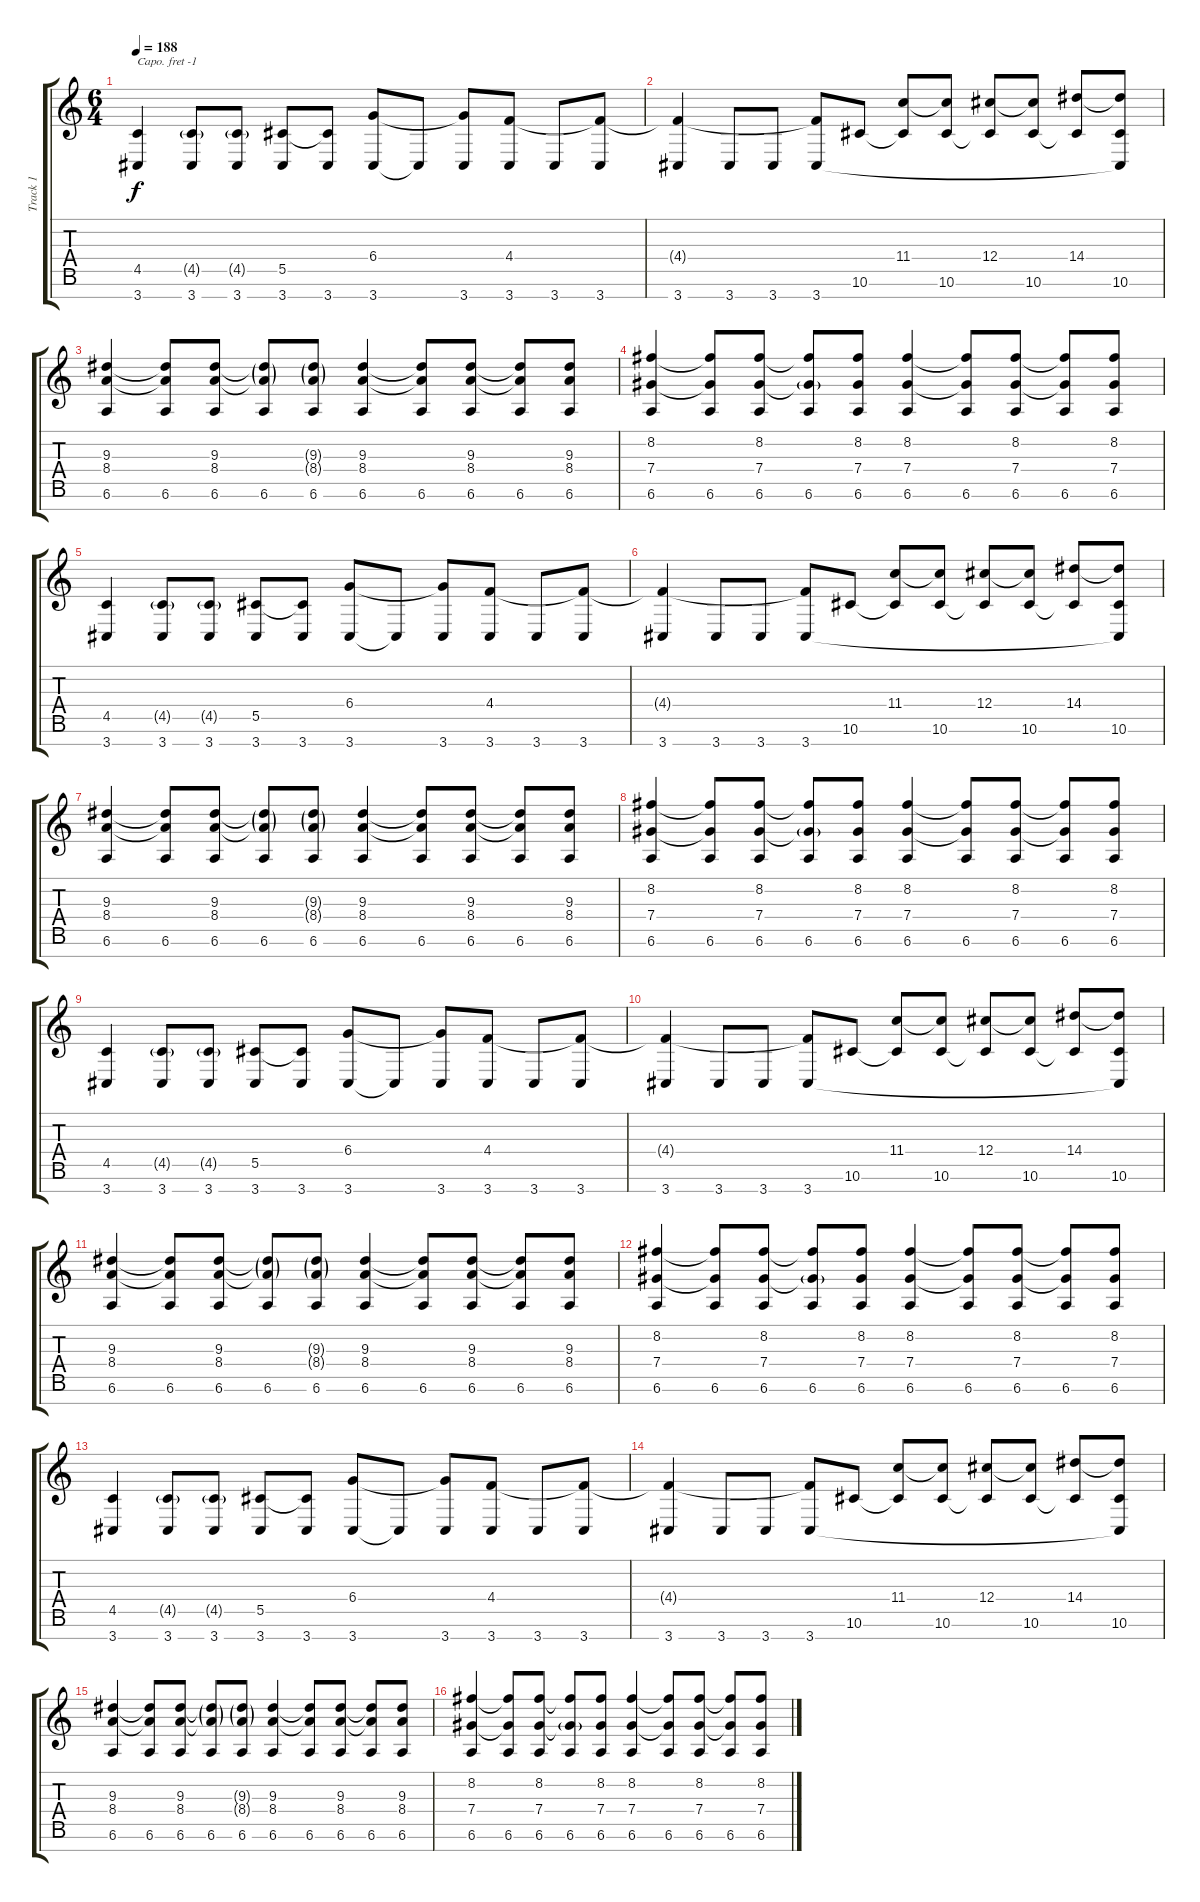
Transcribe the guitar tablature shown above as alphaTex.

\track ("Track 1" "Track 1") {instrument distortionguitar}
\staff {score tabs}
\capo -1
\tuning (E4 B3 G3 D3 A2 E2 B1) {hide}
\ts (6 4)
\tempo 188
\clef g2
\ks c
(4.5 3.7).4{dy f} (4.5{g} 3.7).8 (4.5{g} 3.7).8 (5.5 3.7).8 (5.5{t} 3.7).8 (6.4 3.7).8 3.7{t}.8 (6.4{t} 3.7).8 (4.4 3.7).8 3.7.8 (4.4{t} 3.7).8 |
(4.4{t} 3.7).4 3.7.8 3.7.8 (4.4{t} 3.7).8 10.6.8 (11.4 10.6{t}).8 (11.4{t} 10.6).8 (12.4 10.6{t}).8 (12.4{t} 10.6).8 (14.4 10.6{t}).8 (14.4{t} 10.6 3.7{t}).8 |
(9.3 8.4 6.6).4 (9.3{t} 8.4{t} 6.6).8 (9.3 8.4 6.6).8 (9.3{g t} 8.4{g t} 6.6).8 (9.3{g} 8.4{g} 6.6).8 (9.3 8.4 6.6).4 (9.3{t} 8.4{t} 6.6).8 (9.3 8.4 6.6).8 (9.3{t} 8.4{t} 6.6).8 (9.3 8.4 6.6).8 |
(8.2 7.4 6.6).4 (8.2{t} 7.4{t} 6.6).8 (8.2 7.4 6.6).8 (8.2{t} 7.4{g t} 6.6).8 (8.2 7.4 6.6).8 (8.2 7.4 6.6).4 (8.2{t} 7.4{t} 6.6).8 (8.2 7.4 6.6).8 (8.2{t} 7.4{t} 6.6).8 (8.2 7.4 6.6).8 |
(4.5 3.7).4 (4.5{g} 3.7).8 (4.5{g} 3.7).8 (5.5 3.7).8 (5.5{t} 3.7).8 (6.4 3.7).8 3.7{t}.8 (6.4{t} 3.7).8 (4.4 3.7).8 3.7.8 (4.4{t} 3.7).8 |
(4.4{t} 3.7).4 3.7.8 3.7.8 (4.4{t} 3.7).8 10.6.8 (11.4 10.6{t}).8 (11.4{t} 10.6).8 (12.4 10.6{t}).8 (12.4{t} 10.6).8 (14.4 10.6{t}).8 (14.4{t} 10.6 3.7{t}).8 |
(9.3 8.4 6.6).4 (9.3{t} 8.4{t} 6.6).8 (9.3 8.4 6.6).8 (9.3{g t} 8.4{g t} 6.6).8 (9.3{g} 8.4{g} 6.6).8 (9.3 8.4 6.6).4 (9.3{t} 8.4{t} 6.6).8 (9.3 8.4 6.6).8 (9.3{t} 8.4{t} 6.6).8 (9.3 8.4 6.6).8 |
(8.2 7.4 6.6).4 (8.2{t} 7.4{t} 6.6).8 (8.2 7.4 6.6).8 (8.2{t} 7.4{g t} 6.6).8 (8.2 7.4 6.6).8 (8.2 7.4 6.6).4 (8.2{t} 7.4{t} 6.6).8 (8.2 7.4 6.6).8 (8.2{t} 7.4{t} 6.6).8 (8.2 7.4 6.6).8 |
(4.5 3.7).4 (4.5{g} 3.7).8 (4.5{g} 3.7).8 (5.5 3.7).8 (5.5{t} 3.7).8 (6.4 3.7).8 3.7{t}.8 (6.4{t} 3.7).8 (4.4 3.7).8 3.7.8 (4.4{t} 3.7).8 |
(4.4{t} 3.7).4 3.7.8 3.7.8 (4.4{t} 3.7).8 10.6.8 (11.4 10.6{t}).8 (11.4{t} 10.6).8 (12.4 10.6{t}).8 (12.4{t} 10.6).8 (14.4 10.6{t}).8 (14.4{t} 10.6 3.7{t}).8 |
(9.3 8.4 6.6).4 (9.3{t} 8.4{t} 6.6).8 (9.3 8.4 6.6).8 (9.3{g t} 8.4{g t} 6.6).8 (9.3{g} 8.4{g} 6.6).8 (9.3 8.4 6.6).4 (9.3{t} 8.4{t} 6.6).8 (9.3 8.4 6.6).8 (9.3{t} 8.4{t} 6.6).8 (9.3 8.4 6.6).8 |
(8.2 7.4 6.6).4 (8.2{t} 7.4{t} 6.6).8 (8.2 7.4 6.6).8 (8.2{t} 7.4{g t} 6.6).8 (8.2 7.4 6.6).8 (8.2 7.4 6.6).4 (8.2{t} 7.4{t} 6.6).8 (8.2 7.4 6.6).8 (8.2{t} 7.4{t} 6.6).8 (8.2 7.4 6.6).8 |
(4.5 3.7).4 (4.5{g} 3.7).8 (4.5{g} 3.7).8 (5.5 3.7).8 (5.5{t} 3.7).8 (6.4 3.7).8 3.7{t}.8 (6.4{t} 3.7).8 (4.4 3.7).8 3.7.8 (4.4{t} 3.7).8 |
(4.4{t} 3.7).4 3.7.8 3.7.8 (4.4{t} 3.7).8 10.6.8 (11.4 10.6{t}).8 (11.4{t} 10.6).8 (12.4 10.6{t}).8 (12.4{t} 10.6).8 (14.4 10.6{t}).8 (14.4{t} 10.6 3.7{t}).8 |
(9.3 8.4 6.6).4 (9.3{t} 8.4{t} 6.6).8 (9.3 8.4 6.6).8 (9.3{g t} 8.4{g t} 6.6).8 (9.3{g} 8.4{g} 6.6).8 (9.3 8.4 6.6).4 (9.3{t} 8.4{t} 6.6).8 (9.3 8.4 6.6).8 (9.3{t} 8.4{t} 6.6).8 (9.3 8.4 6.6).8 |
(8.2 7.4 6.6).4 (8.2{t} 7.4{t} 6.6).8 (8.2 7.4 6.6).8 (8.2{t} 7.4{g t} 6.6).8 (8.2 7.4 6.6).8 (8.2 7.4 6.6).4 (8.2{t} 7.4{t} 6.6).8 (8.2 7.4 6.6).8 (8.2{t} 7.4{t} 6.6).8 (8.2 7.4 6.6).8
